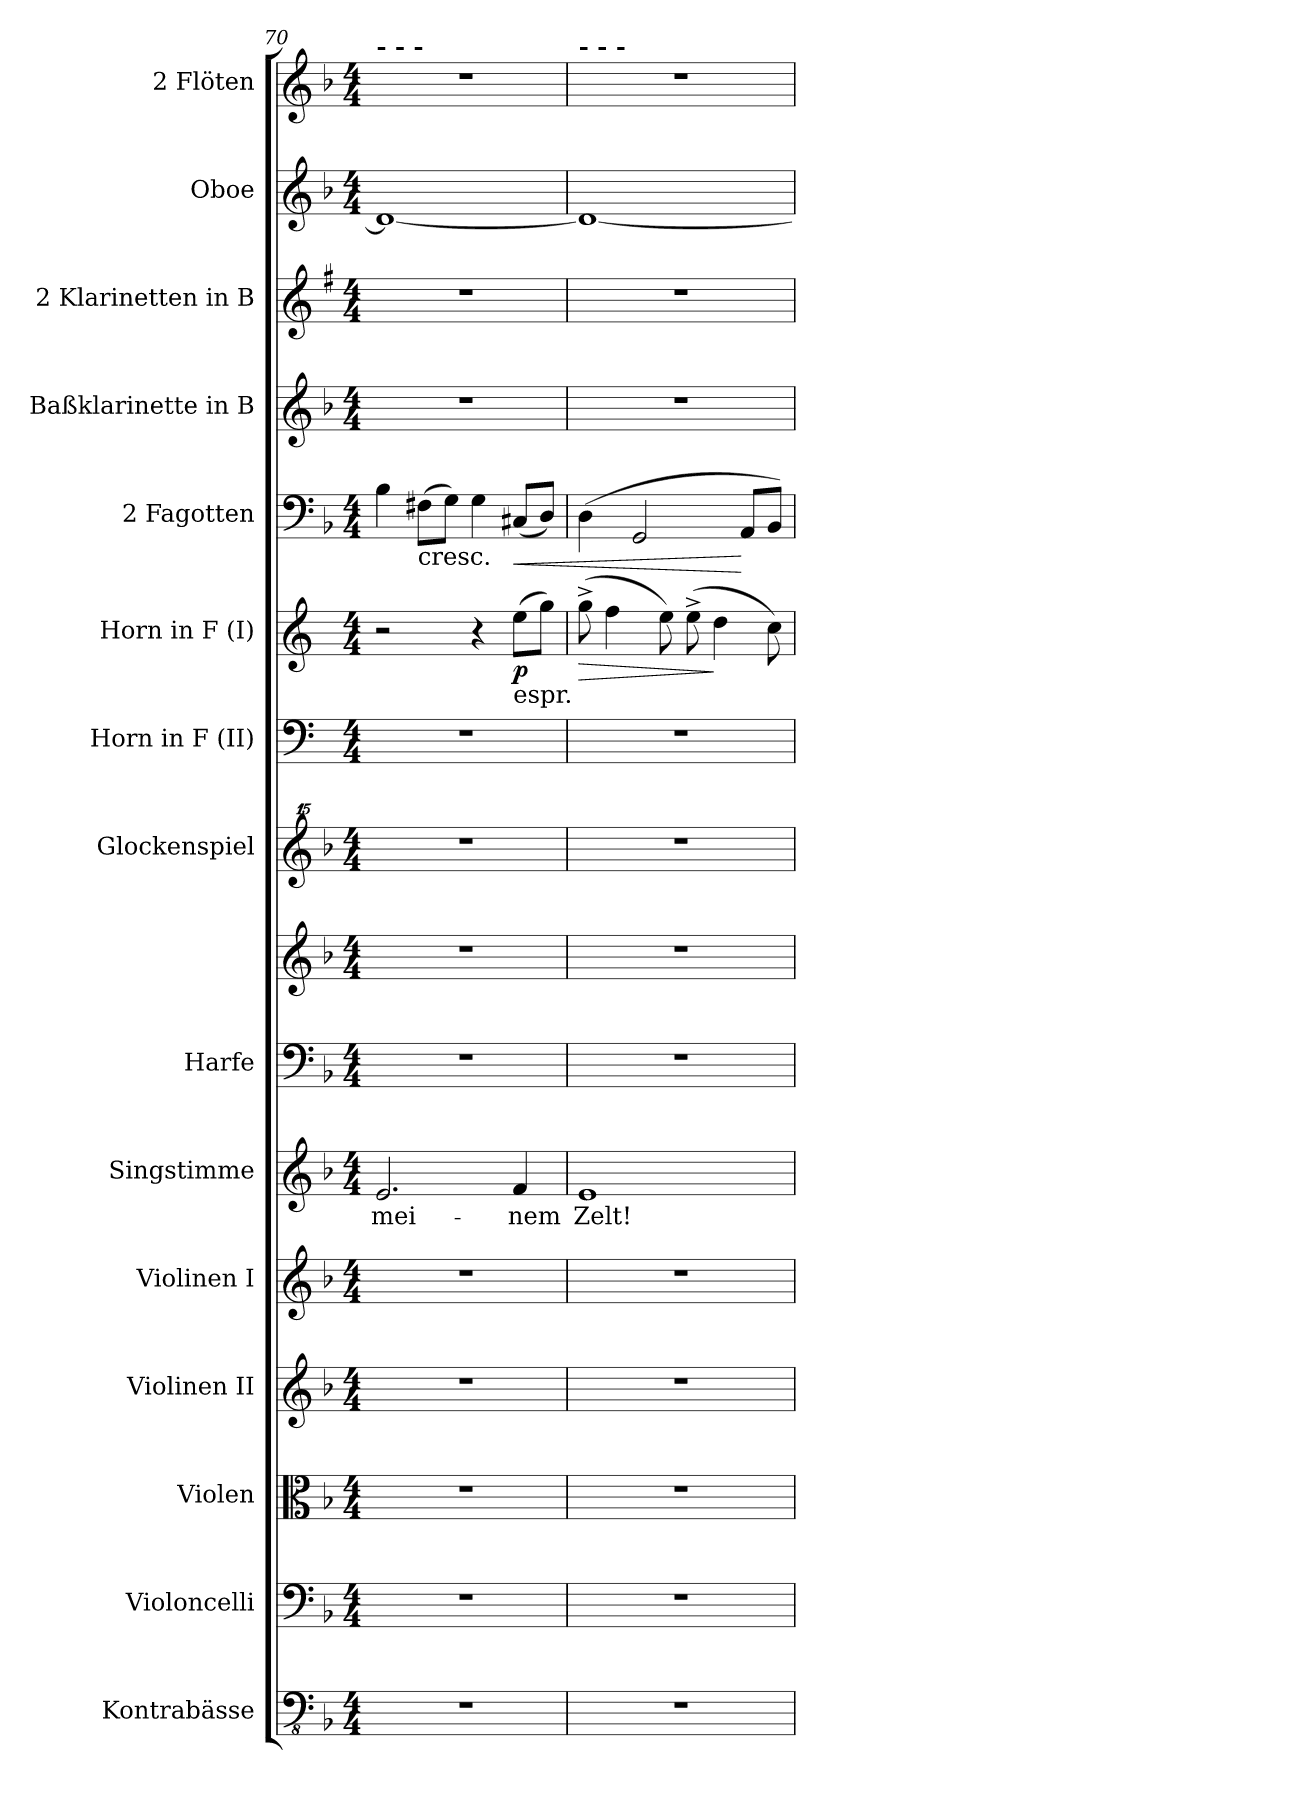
**kern	**kern	**kern	**kern	**kern	**kern	**text	**kern	**kern	**kern	**kern	**kern	**dynam	**kern	**dynam	**kern	**kern	**kern	**kern
*part15	*part14	*part13	*part12	*part11	*part10	*part10	*part9	*part9	*part8	*part7	*part6	*part6	*part5	*part5	*part4	*part3	*part2	*part1
*staff16	*staff15	*staff14	*staff13	*staff12	*staff11	*staff11	*staff10	*staff9	*staff8	*staff7	*staff6	*staff6	*staff5	*staff5	*staff4	*staff3	*staff2	*staff1
*I"Kontrabässe	*I"Violoncelli	*I"Violen	*I"Violinen II	*I"Violinen I	*I"Singstimme	*	*I"Harfe	*	*I"Glockenspiel	*I"Horn in F (II)	*I"Horn in F (I)	*	*I"2 Fagotten	*	*I"Baßklarinette in B	*I"2 Klarinetten in B	*I"Oboe	*I"2 Flöten
*I'Kb.	*I'Vc.	*	*I'Vl. II	*I'Vl. I	*I'Singst.	*	*I'Hf.	*	*I'Glk.	*I'Hr. II	*I'Hr. I	*	*I'Fg.	*	*I'Bklar. (B)	*I'Klar. (B)	*I'Ob.	*I'Fl.
!!LO:PB:g=z
*clefFv4	*clefF4	*clefC3	*clefG2	*clefG2	*clefG2	*	*clefF4	*clefG2	*clefG^^2	*clefF4	*clefG2	*	*clefF4	*	*clefG2	*clefG2	*clefG2	*clefG2
*	*	*	*	*	*	*	*	*	*	*ITrd4c7	*ITrd4c7	*	*	*	*ITrd8c14	*ITrd1c2	*	*
*k[b-]	*k[b-]	*k[b-]	*k[b-]	*k[b-]	*k[b-]	*	*k[b-]	*k[b-]	*k[b-]	*k[b-]	*k[b-]	*	*k[b-]	*	*k[b-]	*k[b-]	*k[b-]	*k[b-]
*M4/4	*M4/4	*M4/4	*M4/4	*M4/4	*M4/4	*	*M4/4	*M4/4	*M4/4	*M4/4	*M4/4	*	*M4/4	*	*M4/4	*M4/4	*M4/4	*M4/4
=70	=70	=70	=70	=70	=70	=70	=70	=70	=70	=70	=70	=70	=70	=70	=70	=70	=70	=70
!	!	!	!	!	!	!	!	!	!	!	!	!	!	!	!	!	!	!LO:TX:a:B:t=-         -          -
!	!	!	!	!	!	!LO:LY:b	!	!	!	!	!	!	!	!	!	!	!	!
1r	1r	1r	1r	1r	2.e/	mei-	1r	1r	1r	1r	2r	.	4B-\	.	1r	1r	1d_	1r
!	!	!	!	!	!	!	!	!	!	!	!	!	!LO:TX:b:t=cresc.	!	!	!	!	!
.	.	.	.	.	.	.	.	.	.	.	.	.	(>8F#X\L	.	.	.	.	.
.	.	.	.	.	.	.	.	.	.	.	.	.	8G\J)	.	.	.	.	.
.	.	.	.	.	.	.	.	.	.	.	4r	.	4G\	.	.	.	.	.
!	!	!	!	!	!	!	!	!	!	!	!LO:TX:b:t=espr.	!	!	!	!	!	!	!
!	!	!	!	!	!	!LO:LY:b	!	!	!	!	!	!LO:DY:b	!	!LO:HP:b	!	!	!	!
.	.	.	.	.	4f/	-nem	.	.	.	.	(>8a\L	p	(<8C#X/L	<	.	.	.	.
.	.	.	.	.	.	.	.	.	.	.	8cc\J)	.	8D/J)	.	.	.	.	.
=71	=71	=71	=71	=71	=71	=71	=71	=71	=71	=71	=71	=71	=71	=71	=71	=71	=71	=71
!	!	!	!	!	!	!	!	!	!	!	!	!	!	!	!	!	!	!LO:TX:a:B:t=-      -        -
!	!	!	!	!	!	!LO:LY:b	!	!	!	!	!	!LO:HP:b	!	!	!	!	!	!
1r	1r	1r	1r	1r	1e	Zelt!	1r	1r	1r	1r	(>8cc^\	>	(>4D\	.	1r	1r	1d_	1r
.	.	.	.	.	.	.	.	.	.	.	4b-\	.	.	.	.	.	.	.
.	.	.	.	.	.	.	.	.	.	.	.	.	2GG/	.	.	.	.	.
.	.	.	.	.	.	.	.	.	.	.	8a\)	.	.	.	.	.	.	.
.	.	.	.	.	.	.	.	.	.	.	(>8a^\	.	.	.	.	.	.	.
.	.	.	.	.	.	.	.	.	.	.	4g\	]	.	.	.	.	.	.
.	.	.	.	.	.	.	.	.	.	.	.	.	8AA/L	[	.	.	.	.
.	.	.	.	.	.	.	.	.	.	.	8f\)	.	8BB-/J)	.	.	.	.	.
=	=	=	=	=	=	=	=	=	=	=	=	=	=	=	=	=	=	=
*-	*-	*-	*-	*-	*-	*-	*-	*-	*-	*-	*-	*-	*-	*-	*-	*-	*-	*-
